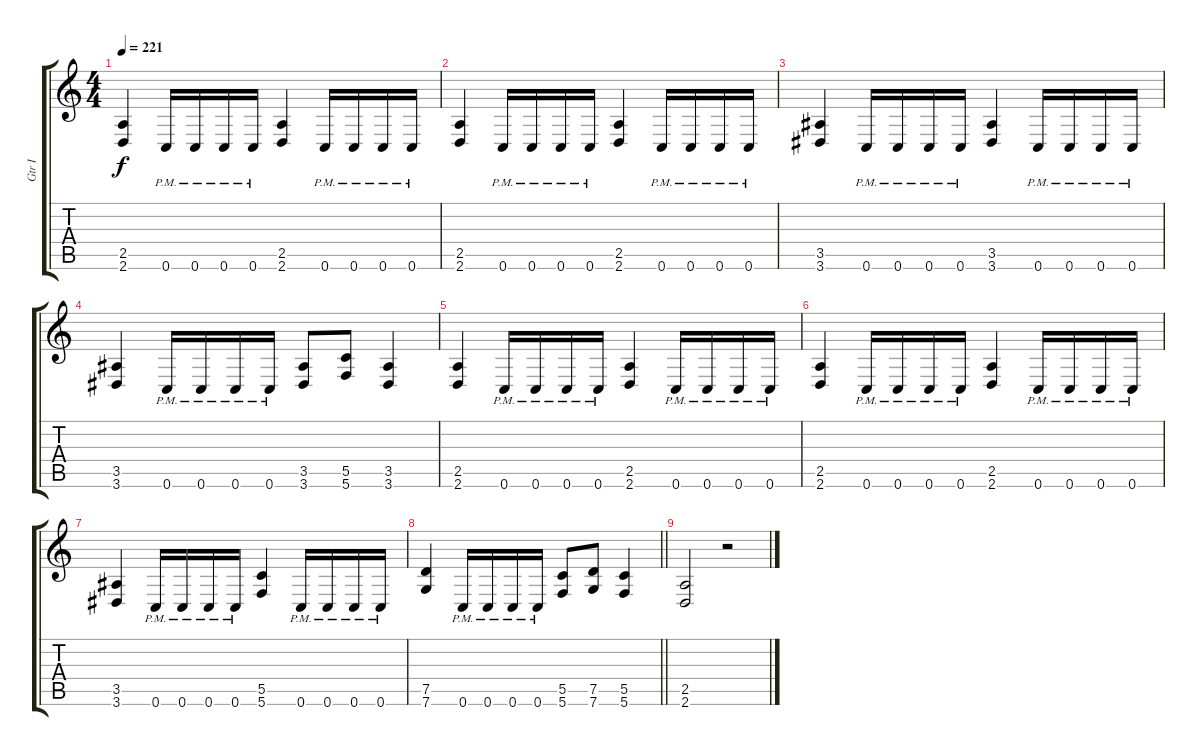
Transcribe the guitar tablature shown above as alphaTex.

\track ("Gtr I" "Gtr I") {instrument distortionguitar}
\staff {score tabs}
\tuning (D4 A3 F3 C3 G2 C2) {hide}
\ts (4 4)
\tempo 221
\clef g2
\ks c
(2.5 2.6).4{dy f} 0.6{pm}.16 0.6{pm}.16 0.6{pm}.16 0.6{pm}.16 (2.5 2.6).4 0.6{pm}.16 0.6{pm}.16 0.6{pm}.16 0.6{pm}.16 |
(2.5 2.6).4 0.6{pm}.16 0.6{pm}.16 0.6{pm}.16 0.6{pm}.16 (2.5 2.6).4 0.6{pm}.16 0.6{pm}.16 0.6{pm}.16 0.6{pm}.16 |
(3.5 3.6).4 0.6{pm}.16 0.6{pm}.16 0.6{pm}.16 0.6{pm}.16 (3.5 3.6).4 0.6{pm}.16 0.6{pm}.16 0.6{pm}.16 0.6{pm}.16 |
(3.5 3.6).4 0.6{pm}.16 0.6{pm}.16 0.6{pm}.16 0.6{pm}.16 (3.5 3.6).8 (5.5 5.6).8 (3.5 3.6).4 |
(2.5 2.6).4 0.6{pm}.16 0.6{pm}.16 0.6{pm}.16 0.6{pm}.16 (2.5 2.6).4 0.6{pm}.16 0.6{pm}.16 0.6{pm}.16 0.6{pm}.16 |
(2.5 2.6).4 0.6{pm}.16 0.6{pm}.16 0.6{pm}.16 0.6{pm}.16 (2.5 2.6).4 0.6{pm}.16 0.6{pm}.16 0.6{pm}.16 0.6{pm}.16 |
(3.5 3.6).4 0.6{pm}.16 0.6{pm}.16 0.6{pm}.16 0.6{pm}.16 (5.5 5.6).4 0.6{pm}.16 0.6{pm}.16 0.6{pm}.16 0.6{pm}.16 |
\barLineRight lightlight
(7.5 7.6).4 0.6{pm}.16 0.6{pm}.16 0.6{pm}.16 0.6{pm}.16 (5.5 5.6).8 (7.5 7.6).8 (5.5 5.6).4 |
(2.5 2.6).2 r.2
